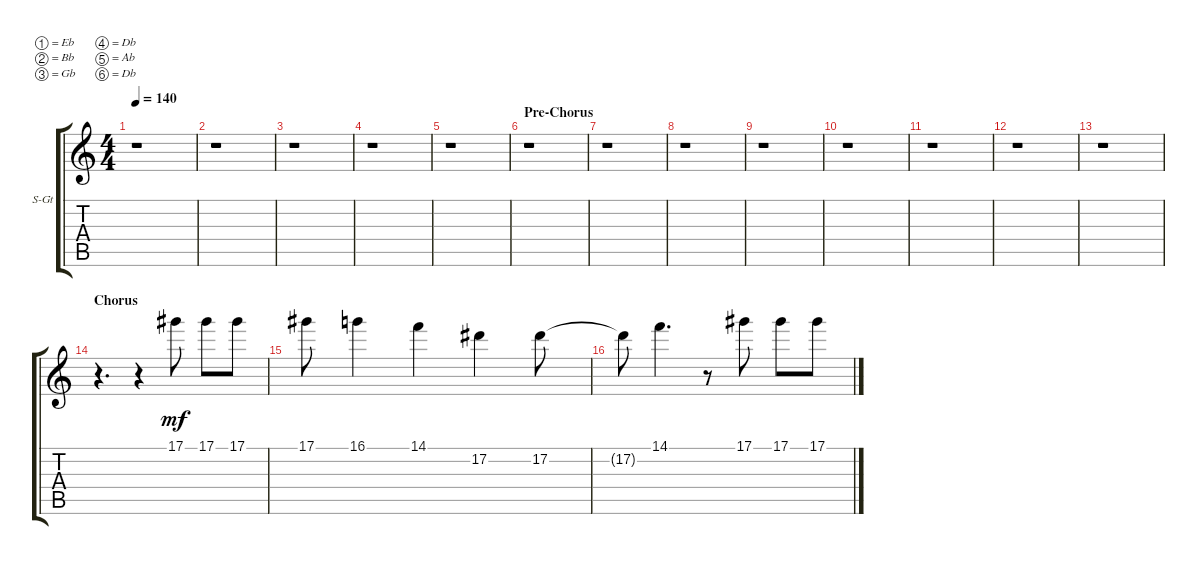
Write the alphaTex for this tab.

\defaultSystemsLayout 4
\bracketExtendMode groupsimilarinstruments
\firstSystemTrackNameOrientation horizontal
\otherSystemsTrackNameOrientation horizontal
\track ("Vocals - Shane" "S-Gt") {instrument acousticguitarsteel}
\staff {score tabs}
\tuning (Eb4 Bb3 Gb3 Db3 Ab2 Db2)
\ts (4 4)
\tempo 140
\clef g2
\ks c
r.1{dy mf} |
r.1 |
r.1 |
r.1 |
r.1 |
\section ("" "Pre-Chorus")
r.1 |
r.1 |
r.1 |
r.1 |
r.1 |
r.1 |
r.1 |
r.1 |
\section ("" "Chorus")
r.4{d} r.4 17.1.8 17.1.8 17.1.8 |
17.1.8 16.1.4 14.1.4 17.2.4 17.2.8 |
17.2{t}.8 14.1.4{d} r.8 17.1.8 17.1.8 17.1.8
